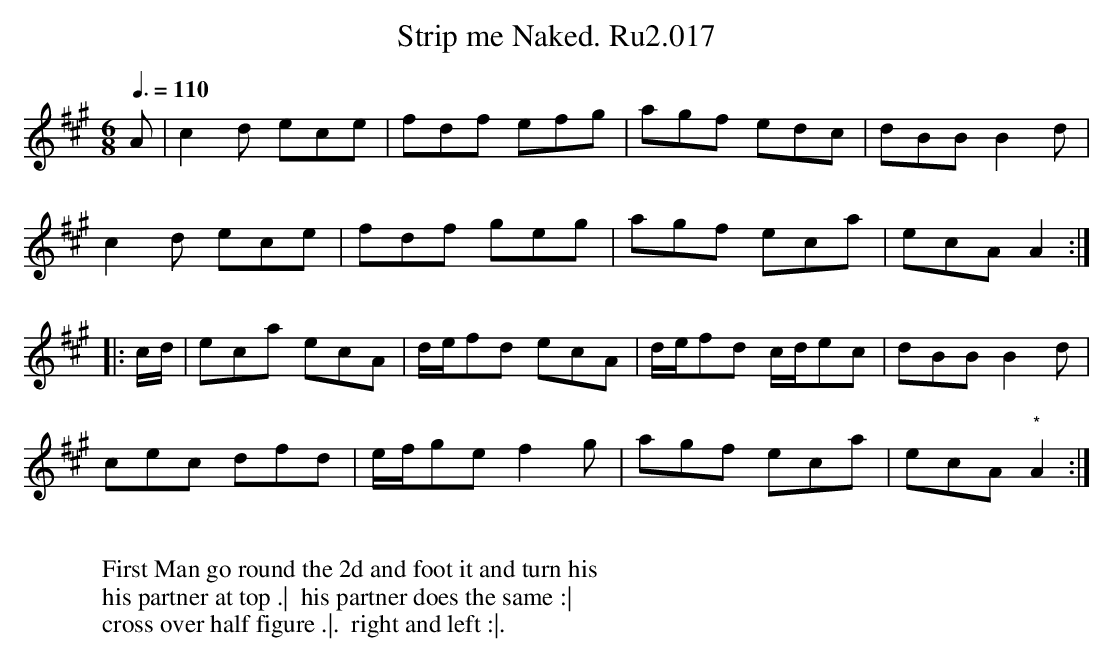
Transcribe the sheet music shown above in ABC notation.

X:1
T:Strip me Naked. Ru2.017
L:1/8
M:6/8
Q:3/8=110
K:A
A|c2d ece|fdf efg |agf edc|dBB B2d|
c2d ece|fdf geg|agf eca|ecA A2 :|
|: c/d/|eca ecA|d/e/fd ecA|d/e/fd c/d/ec|dBB B2d|
cec dfd|e/f/ge f2g|agf eca|ecA "*"A2 :|
W:
W: First Man go round the 2d and foot it and turn his
W: his partner at top .|  his partner does the same :|
W: cross over half figure .|.  right and left :|.
